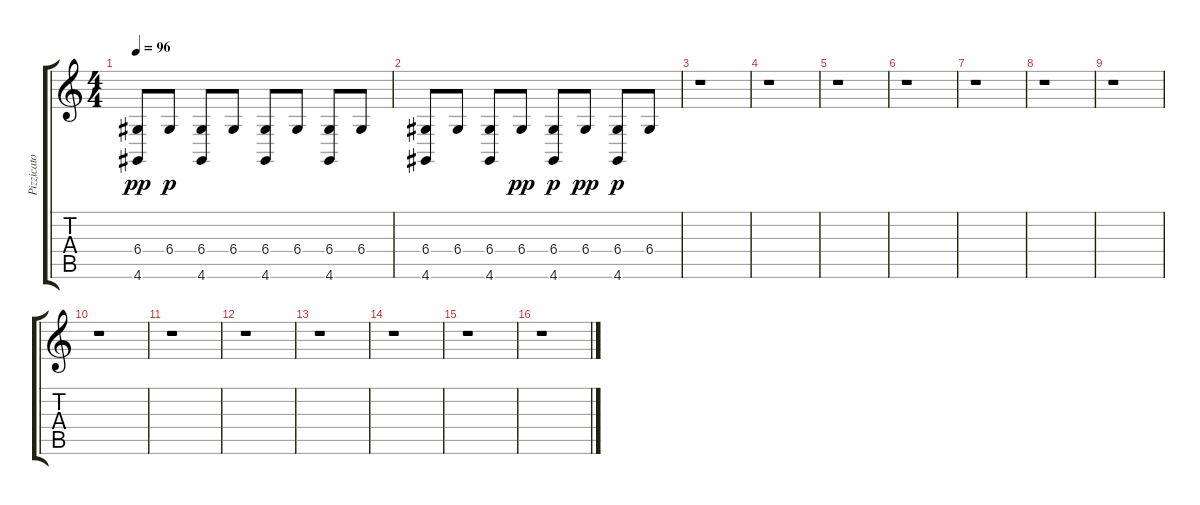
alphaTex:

\track ("Pizzicato celli/bas" "Pizzicato ") {instrument pizzicatostrings}
\staff {score tabs}
\tuning (E4 B3 G3 D3 A2 E2) {hide}
\ts (4 4)
\tempo 96
\clef g2
\ks c
(6.4 4.6).8{dy pp} 6.4.8{dy p} (6.4 4.6).8 6.4.8 (6.4 4.6).8 6.4.8 (6.4 4.6).8 6.4.8 |
(6.4 4.6).8 6.4.8 (6.4 4.6).8 6.4.8{dy pp} (6.4 4.6).8{dy p} 6.4.8{dy pp} (6.4 4.6).8{dy p} 6.4.8 |
r.1 |
r.1 |
r.1 |
r.1 |
r.1 |
r.1 |
r.1 |
r.1 |
r.1 |
r.1 |
r.1 |
r.1 |
r.1 |
r.1
